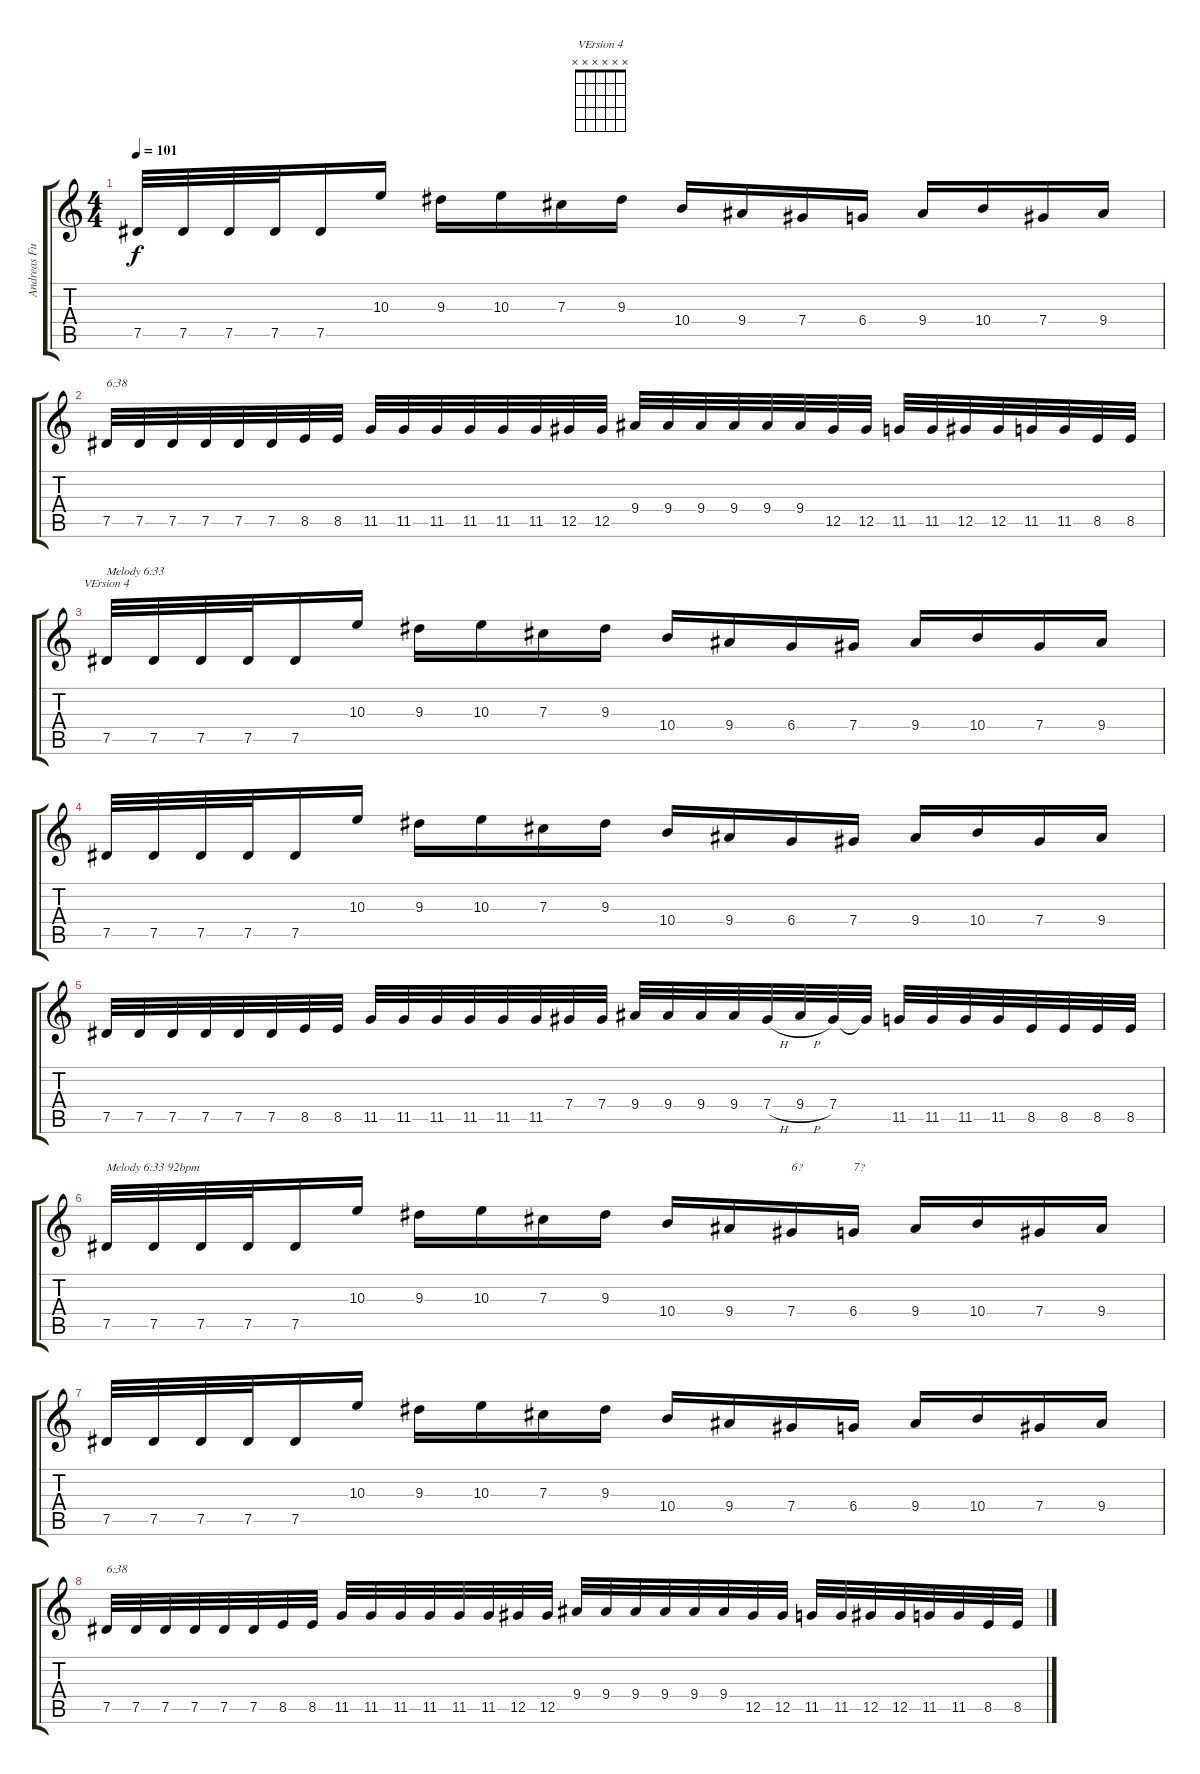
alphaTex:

\track ("Andreas Fullmestad (D# Tuning)" "Andreas Fu") {instrument distortionguitar}
\staff {score tabs}
\tuning (Eb4 Bb3 Gb3 Db3 Ab2 Eb2) {hide}
\chord ("VErsion 4" x x x x x x)
\ts (4 4)
\tempo 101
\clef g2
\ks c
7.5.32{dy f} 7.5.32 7.5.32 7.5.32 7.5.16 10.3.16 9.3.16 10.3.16 7.3.16 9.3.16 10.4.16 9.4.16 7.4.16 6.4.16 9.4.16 10.4.16 7.4.16 9.4.16 |
7.5.32{txt "6:38"} 7.5.32 7.5.32 7.5.32 7.5.32 7.5.32 8.5.32 8.5.32 11.5.32 11.5.32 11.5.32 11.5.32 11.5.32 11.5.32 12.5.32 12.5.32 9.4.32 9.4.32 9.4.32 9.4.32 9.4.32 9.4.32 12.5.32 12.5.32 11.5.32 11.5.32 12.5.32 12.5.32 11.5.32 11.5.32 8.5.32 8.5.32 |
7.5.32{ch "VErsion 4" txt "Melody 6:33"} 7.5.32 7.5.32 7.5.32 7.5.16 10.3.16 9.3.16 10.3.16 7.3.16 9.3.16 10.4.16 9.4.16 6.4.16 7.4.16 9.4.16 10.4.16 7.4.16 9.4.16 |
7.5.32 7.5.32 7.5.32 7.5.32 7.5.16 10.3.16 9.3.16 10.3.16 7.3.16 9.3.16 10.4.16 9.4.16 6.4.16 7.4.16 9.4.16 10.4.16 7.4.16 9.4.16 |
7.5.32 7.5.32 7.5.32 7.5.32 7.5.32 7.5.32 8.5.32 8.5.32 11.5.32 11.5.32 11.5.32 11.5.32 11.5.32 11.5.32 7.4.32 7.4.32 9.4.32 9.4.32 9.4.32 9.4.32 7.4{h}.32 9.4{h}.32 7.4.32 7.4{t}.32 11.5.32 11.5.32 11.5.32 11.5.32 8.5.32 8.5.32 8.5.32 8.5.32 |
7.5.32{txt "Melody 6:33 92bpm"} 7.5.32 7.5.32 7.5.32 7.5.16 10.3.16 9.3.16 10.3.16 7.3.16 9.3.16 10.4.16 9.4.16 7.4.16{txt "6?"} 6.4.16{txt "7?"} 9.4.16 10.4.16 7.4.16 9.4.16 |
7.5.32 7.5.32 7.5.32 7.5.32 7.5.16 10.3.16 9.3.16 10.3.16 7.3.16 9.3.16 10.4.16 9.4.16 7.4.16 6.4.16 9.4.16 10.4.16 7.4.16 9.4.16 |
7.5.32{txt "6:38"} 7.5.32 7.5.32 7.5.32 7.5.32 7.5.32 8.5.32 8.5.32 11.5.32 11.5.32 11.5.32 11.5.32 11.5.32 11.5.32 12.5.32 12.5.32 9.4.32 9.4.32 9.4.32 9.4.32 9.4.32 9.4.32 12.5.32 12.5.32 11.5.32 11.5.32 12.5.32 12.5.32 11.5.32 11.5.32 8.5.32 8.5.32
